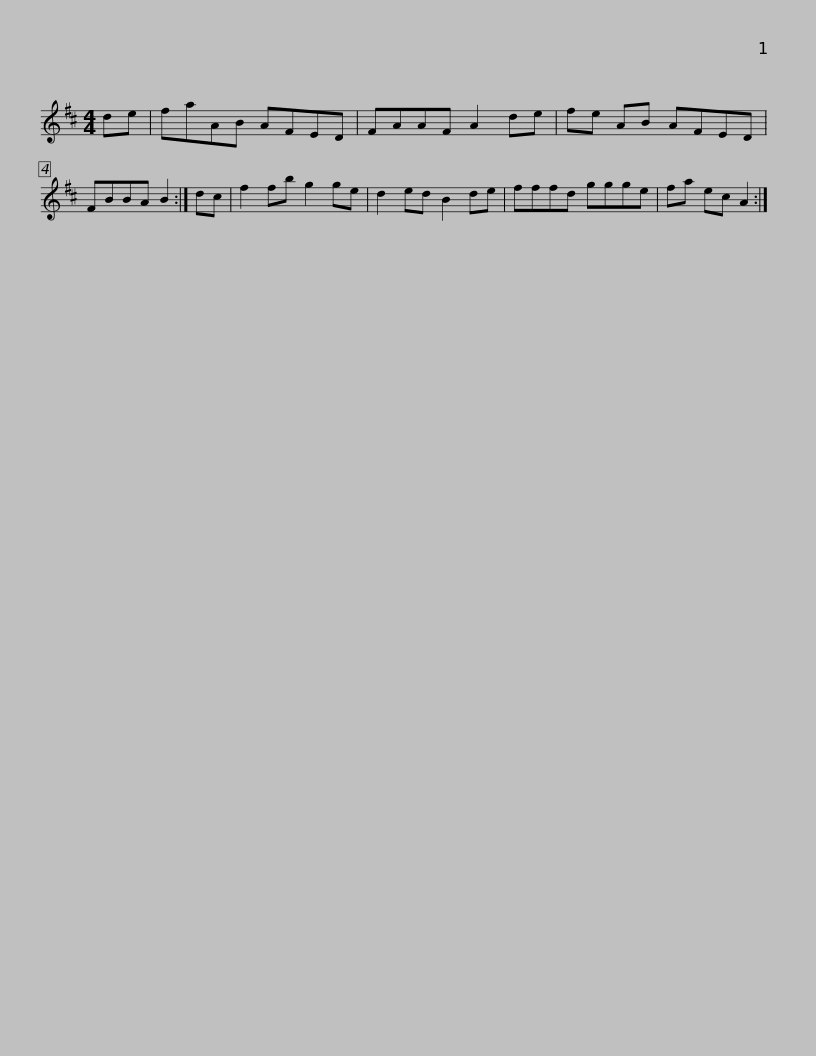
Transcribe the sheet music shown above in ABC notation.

X:1
L:1/8
M:4/4
I:linebreak $
K:D
V:1 treble
V:1
 de | faAB AFED | FAAF A2 de | fe AB AFED | FBBA B2 :| %5
 dc | f2 fb g2 ge |$ d2 ed B2 de | fffd ggge | fa ec A2 :| %10
